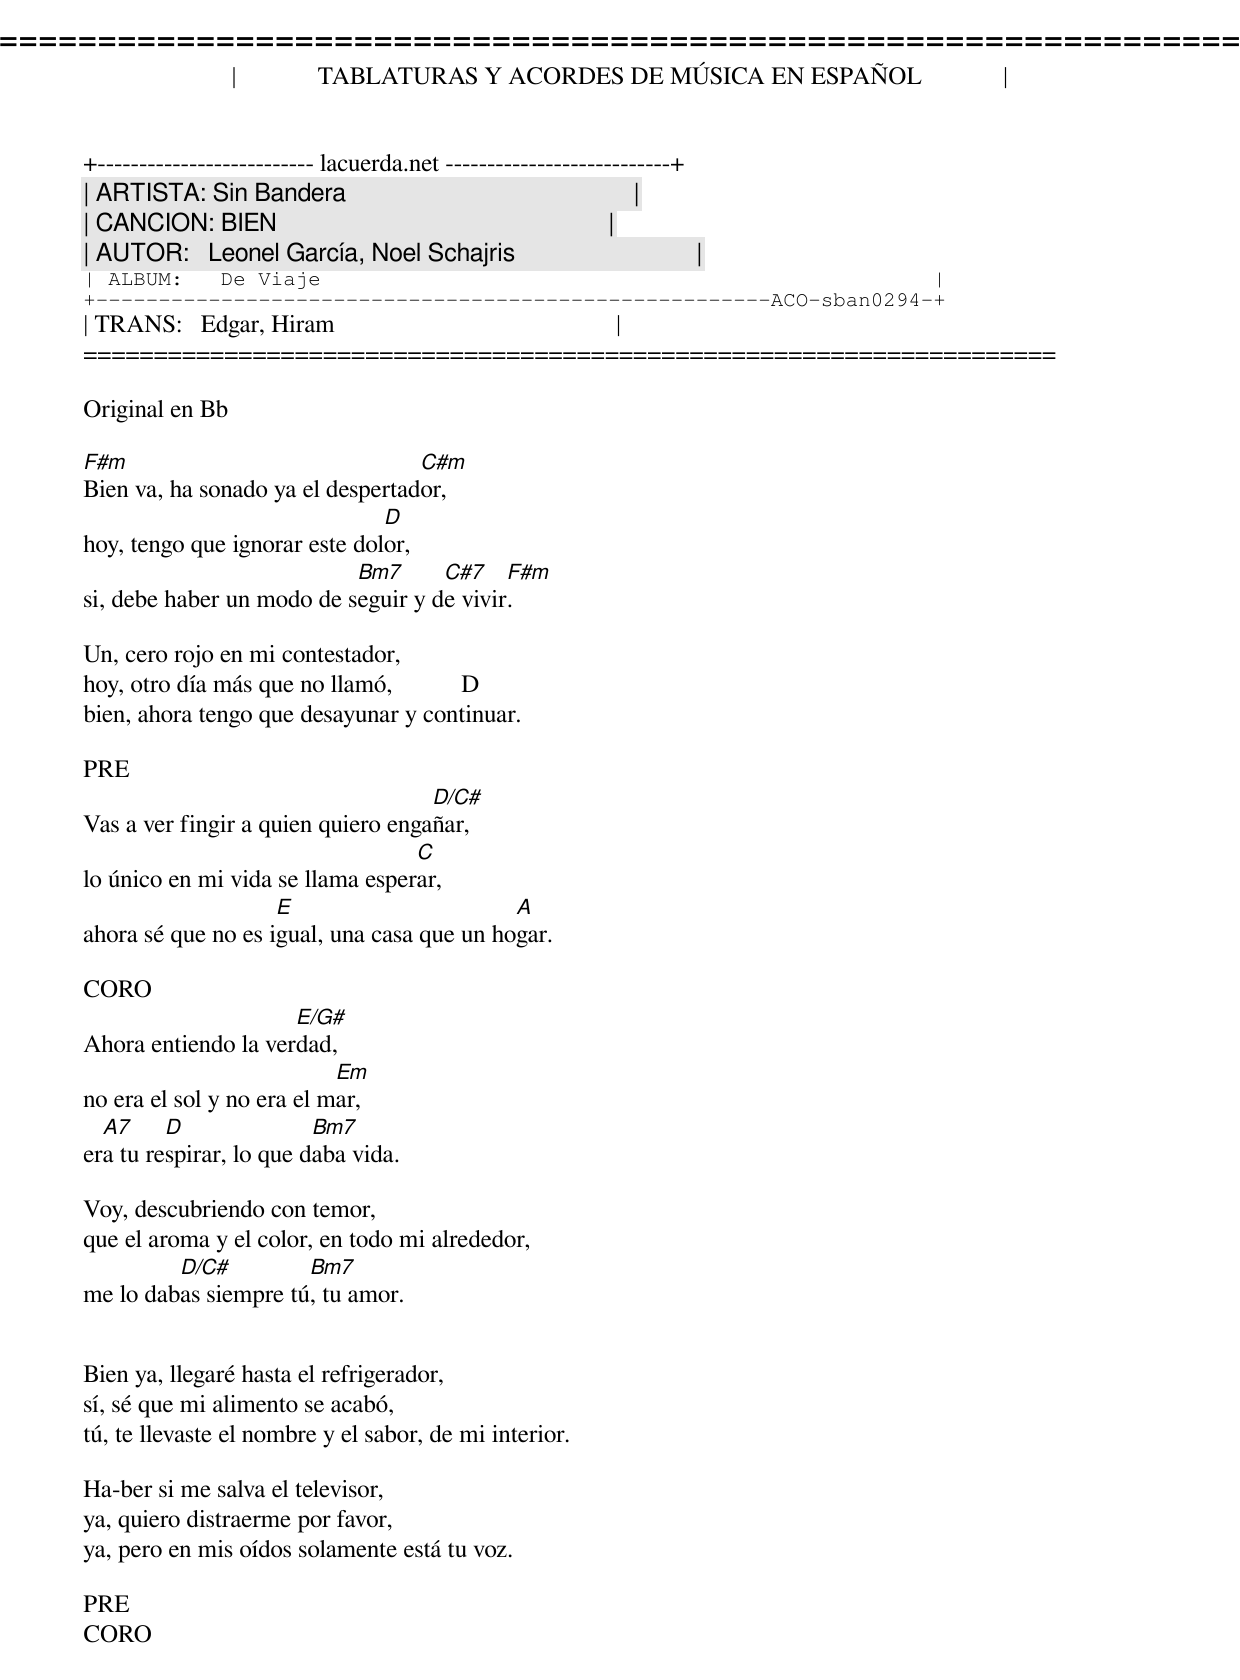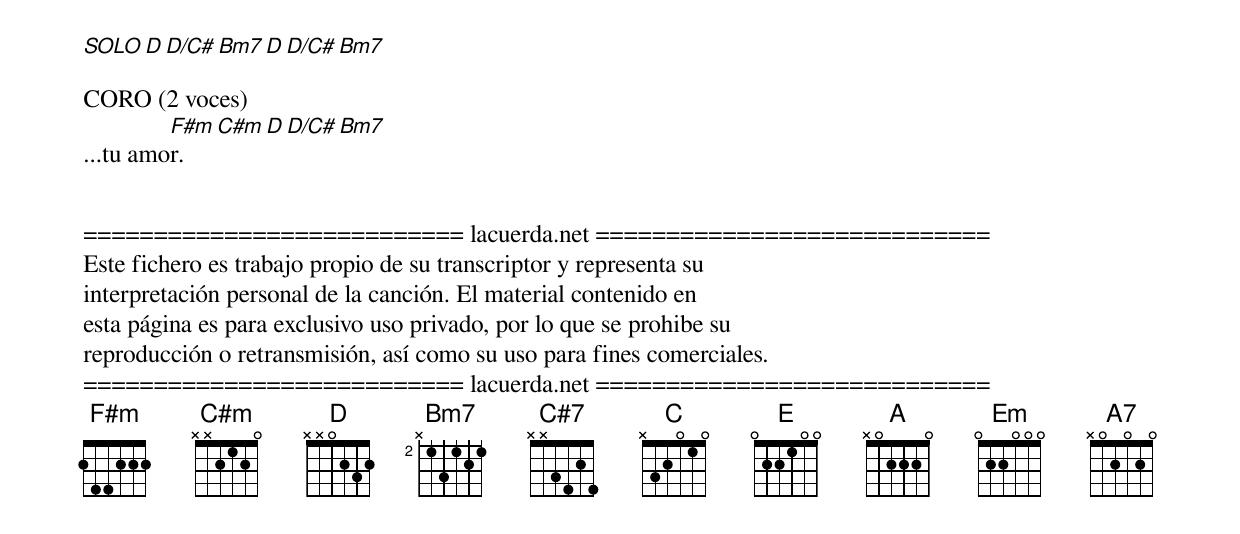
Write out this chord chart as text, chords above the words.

=====================================================================
|             TABLATURAS Y ACORDES DE MÚSICA EN ESPAÑOL             |
+-------------------------- lacuerda.net ---------------------------+
| ARTISTA: Sin Bandera                                              |
| CANCION: BIEN                                                     |
| AUTOR:   Leonel García, Noel Schajris                             |
| ALBUM:   De Viaje                                                 |
+------------------------------------------------------ACO-sban0294-+
| TRANS:   Edgar, Hiram                                             |
=====================================================================

Original en Bb

F#m                               C#m
Bien va, ha sonado ya el despertador,
                               D
hoy, tengo que ignorar este dolor,
                           Bm7      C#7    F#m
si, debe haber un modo de seguir y de vivir.

Un, cero rojo en mi contestador,
hoy, otro día más que no llamó,           D
bien, ahora tengo que desayunar y continuar.

PRE
                                    D/C#
Vas a ver fingir a quien quiero engañar,
                                  C
lo único en mi vida se llama esperar,
                    E                       A
ahora sé que no es igual, una casa que un hogar.

CORO
                     E/G#
Ahora entiendo la verdad,
                           Em
no era el sol y no era el mar,
  A7     D               Bm7
era tu respirar, lo que daba vida.

Voy, descubriendo con temor,
que el aroma y el color, en todo mi alrededor,
         D/C#         Bm7
me lo dabas siempre tú, tu amor.


Bien ya, llegaré hasta el refrigerador,
sí, sé que mi alimento se acabó,
tú, te llevaste el nombre y el sabor, de mi interior.

Ha-ber si me salva el televisor,
ya, quiero distraerme por favor,
ya, pero en mis oídos solamente está tu voz.

PRE
CORO

SOLO    D  D/C#  Bm7  D  D/C#  Bm7

CORO (2 voces)
         F#m C#m  D  D/C#  Bm7
...tu amor.


=========================== lacuerda.net ============================
Este fichero es trabajo propio de su transcriptor y representa su
interpretación personal de la canción. El material contenido en
esta página es para exclusivo uso privado, por lo que se prohibe su
reproducción o retransmisión, así como su uso para fines comerciales.
=========================== lacuerda.net ============================
